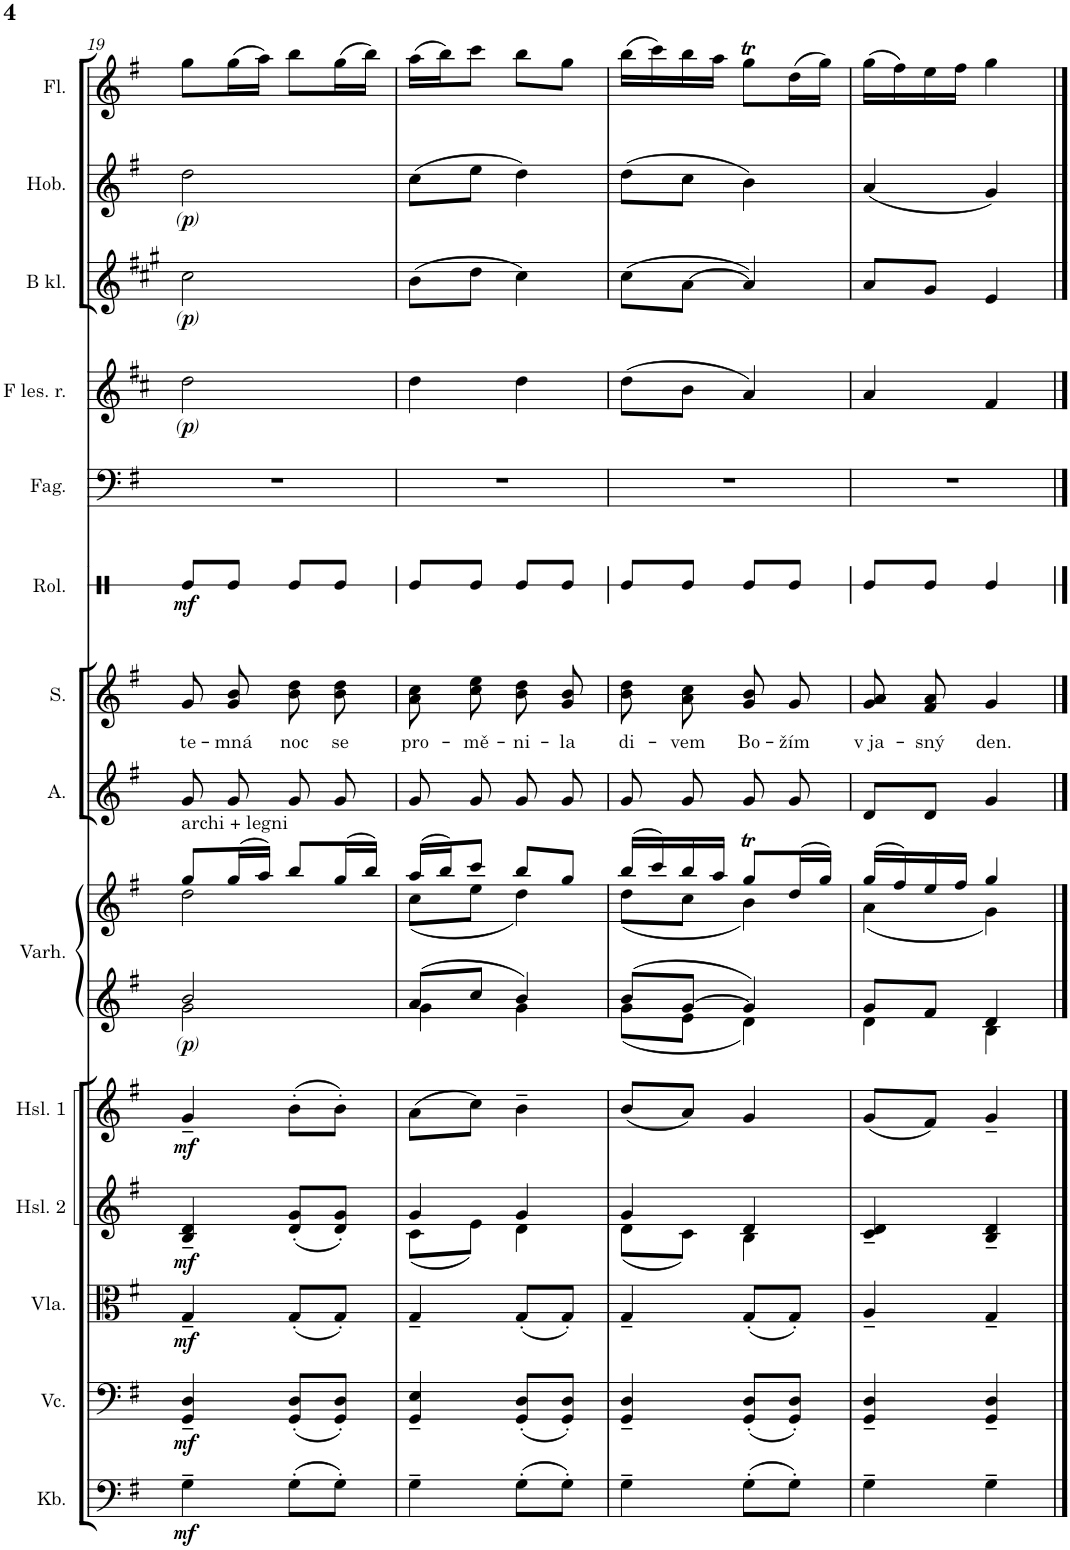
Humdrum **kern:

**kern	**dynam	**kern	**dynam	**kern	**dynam	**kern	**dynam	**kern	**dynam	**kern	**kern	**dynam	**kern	**kern	**text	**kern	**dynam	**kern	**kern	**dynam	**kern	**dynam	**kern	**dynam	**kern
*part14	*part14	*part13	*part13	*part12	*part12	*part11	*part11	*part10	*part10	*part9	*part9	*part9	*part8	*part7	*part7	*part6	*part6	*part5	*part4	*part4	*part3	*part3	*part2	*part2	*part1
*staff15	*staff15	*staff14	*staff14	*staff13	*staff13	*staff12	*staff12	*staff11	*staff11	*staff10	*staff9	*staff9/10	*staff8	*staff7	*staff7	*staff6	*staff6	*staff5	*staff4	*staff4	*staff3	*staff3	*staff2	*staff2	*staff1
*I"Kontrabas	*	*I"Violoncello	*	*I"Viola	*	*I"Housle 2	*	*I"Housle 1	*	*I"Varhany	*	*	*I"Alt	*I"Soprán	*	*I"Rolničky	*	*I"Fagot	*I"F lesní roh	*	*I"B klarinet	*	*I"Hoboj	*	*I"Flétna
*I'Kb.	*	*I'Vc.	*	*I'Vla.	*	*I'Hsl. 2	*	*I'Hsl. 1	*	*I'Varh.	*	*	*I'A.	*I'S.	*	*I'Rol.	*	*I'Fag.	*I'F les. r.	*	*I'B kl.	*	*I'Hob.	*	*I'Fl.
!!LO:PB:g=z
*clefF4	*	*clefF4	*	*clefC3	*	*clefG2	*	*clefG2	*	*clefG2	*clefG2	*	*clefG2	*clefG2	*	*clefX	*	*clefF4	*clefG2	*	*clefG2	*	*clefG2	*	*clefG2
*Trd7c12	*	*	*	*	*	*	*	*	*	*	*	*	*	*	*	*	*	*	*Trd4c7	*	*Trd1c2	*	*	*	*
*k[f#]	*	*k[f#]	*	*k[f#]	*	*k[f#]	*	*k[f#]	*	*k[f#]	*k[f#]	*	*k[f#]	*k[f#]	*	*k[]	*	*k[f#]	*k[f#c#]	*	*k[f#c#g#]	*	*k[f#]	*	*k[f#]
*M2/4	*	*M2/4	*	*M2/4	*	*M2/4	*	*M2/4	*	*M2/4	*M2/4	*	*M2/4	*M2/4	*	*M2/4	*	*M2/4	*M2/4	*	*M2/4	*	*M2/4	*	*M2/4
=19	=19	=19	=19	=19	=19	=19	=19	=19	=19	=19	=19	=19	=19	=19	=19	=19	=19	=19	=19	=19	=19	=19	=19	=19	=19
*	*	*	*	*	*	*	*	*	*	*^	*^	*	*	*	*	*	*	*	*	*	*	*	*	*	*
!	!	!	!	!	!	!	!	!	!	!	!	!LO:TX:a:t=archi + legni	!	!	!	!	!	!	!	!	!	!	!	!	!	!	!
!	!LO:DY:b	!	!LO:DY:b	!	!LO:DY:b	!	!LO:DY:b	!	!LO:DY:b	!	!	!	!	!LO:DY:b=2	!	!	!LO:LY:b	!	!	!	!	!	!	!	!	!	!
!	!	!	!	!	!	!	!	!	!	!	!	!	!	!LO:DY:n=1:b=2	!	!	!	!	!	!	!	!	!	!	!	!	!
!	!	!	!	!	!	!	!	!	!	!	!	!	!	!LO:DY:n=2:b=2	!	!	!	!	!LO:DY:b	!	!	!LO:DY:b	!	!	!	!	!
!	!	!	!	!	!	!	!	!	!	!	!	!	!	!	!	!	!	!	!	!	!	!LO:DY:n=1:b	!	!	!	!	!
!	!	!	!	!	!	!	!	!	!	!	!	!	!	!	!	!	!	!	!	!	!	!LO:DY:n=2:b	!	!LO:DY:b	!	!	!
!	!	!	!	!	!	!	!	!	!	!	!	!	!	!	!	!	!	!	!	!	!	!	!	!LO:DY:n=1:b	!	!	!
!	!	!	!	!	!	!	!	!	!	!	!	!	!	!	!	!	!	!	!	!	!	!	!	!LO:DY:n=2:b	!	!LO:DY:b	!
!	!	!	!	!	!	!	!	!	!	!	!	!	!	!	!	!	!	!	!	!	!	!	!	!	!	!LO:DY:n=1:b	!
!	!	!	!	!	!	!	!	!	!	!	!	!	!	!	!	!	!	!	!	!	!	!	!	!	!	!LO:DY:n=2:b	!
4G~\	mf	4GG/~ 4D/~	mf	4G~/	mf	4B/~ 4d/~	mf	4g~/	mf	2b/	2g\	8gg/L	2dd\	other-dynamics p other-dynamics	8g/	8g/L	te-	8Re/L	mf	2r	2dd\	other-dynamics p other-dynamics	2cc#\	other-dynamics p other-dynamics	2dd\	other-dynamics p other-dynamics	8gg\L
!	!	!	!	!	!	!	!	!	!	!	!	!	!	!	!	!	!LO:LY:b	!	!	!	!	!	!	!	!	!	!
.	.	.	.	.	.	.	.	.	.	.	.	(16gg/L	.	.	8g/	8g/ 8b/J	-mná	8Re/J	.	.	.	.	.	.	.	.	(16gg\L
.	.	.	.	.	.	.	.	.	.	.	.	16aa/JJ)	.	.	.	.	.	.	.	.	.	.	.	.	.	.	16aa\JJ)
!	!	!	!	!	!	!	!	!	!	!	!	!	!	!	!	!	!LO:LY:b	!	!	!	!	!	!	!	!	!	!
(8G'\L	.	(8GG/' 8D/'L	.	(8G'/L	.	(8d/' 8g/'L	.	(8b'\L	.	.	.	8bb/L	.	.	8g/	8b\ 8dd\L	noc	8Re/L	.	.	.	.	.	.	.	.	8bb\L
!	!	!	!	!	!	!	!	!	!	!	!	!	!	!	!	!	!LO:LY:b	!	!	!	!	!	!	!	!	!	!
8G'\J)	.	8GG/' 8D/'J)	.	8G'/J)	.	8d/' 8g/'J)	.	8b'\J)	.	.	.	(16gg/L	.	.	8g/	8b\ 8dd\J	se	8Re/J	.	.	.	.	.	.	.	.	(16gg\L
.	.	.	.	.	.	.	.	.	.	.	.	16bb/JJ)	.	.	.	.	.	.	.	.	.	.	.	.	.	.	16bb\JJ)
=20	=20	=20	=20	=20	=20	=20	=20	=20	=20	=20	=20	=20	=20	=20	=20	=20	=20	=20	=20	=20	=20	=20	=20	=20	=20	=20	=20
*	*	*	*	*	*	*^	*	*	*	*	*	*	*	*	*	*	*	*	*	*	*	*	*	*	*	*	*
!	!	!	!	!	!	!	!	!	!	!	!	!	!	!	!	!	!	!LO:LY:b	!	!	!	!	!	!	!	!	!	!
4G~\	.	4GG/~ 4E/~	.	4G~/	.	4g/	(8c\L	.	(8a\L	.	8a/L	4g\	(16aa/LL	(8cc\L	.	8g/	8a\ 8cc\L	pro-	8Re/L	.	2r	4dd\	.	(8b\L	.	(8cc\L	.	(16aa\LL
.	.	.	.	.	.	.	.	.	.	.	.	.	16bb/J)	.	.	.	.	.	.	.	.	.	.	.	.	.	.	16bb\J)
!	!	!	!	!	!	!	!	!	!	!	!	!	!	!	!	!	!	!LO:LY:b	!	!	!	!	!	!	!	!	!	!
.	.	.	.	.	.	.	8e\J)	.	8cc\J)	.	8cc/J	.	8ccc/J	8ee\J	.	8g/	8cc\ 8ee\J	-mě-	8Re/J	.	.	.	.	8dd\J	.	8ee\J	.	8ccc\J
!	!	!	!	!	!	!	!	!	!	!	!	!	!	!	!	!	!	!LO:LY:b	!	!	!	!	!	!	!	!	!	!
(8G'\L	.	(8GG/' 8D/'L	.	(8G'/L	.	4g/	4d\	.	4b~\	.	4b/	4g\	8bb/L	4dd\)	.	8g/	8b\ 8dd\L	-ni-	8Re/L	.	.	4dd\	.	4cc#\)	.	4dd\)	.	8bb\L
!	!	!	!	!	!	!	!	!	!	!	!	!	!	!	!	!	!	!LO:LY:b	!	!	!	!	!	!	!	!	!	!
8G'\J)	.	8GG/' 8D/'J)	.	8G'/J)	.	.	.	.	.	.	.	.	8gg/J	.	.	8g/	8g\ 8b\J	-la	8Re/J	.	.	.	.	.	.	.	.	8gg\J
=21	=21	=21	=21	=21	=21	=21	=21	=21	=21	=21	=21	=21	=21	=21	=21	=21	=21	=21	=21	=21	=21	=21	=21	=21	=21	=21	=21	=21
!	!	!	!	!	!	!	!	!	!	!	!	!	!	!	!	!	!	!LO:LY:b	!	!	!	!	!	!	!	!	!	!
4G~\	.	4GG/~ 4D/~	.	4G~/	.	4g/	(8d\L	.	(8b/L	.	8b/L	8g\L	(16bb/LL	(8dd\L	.	8g/	8b\ 8dd\L	di-	8Re/L	.	2r	(8dd\L	.	(8cc#\L	.	(8dd\L	.	(16bb\LL
.	.	.	.	.	.	.	.	.	.	.	.	.	16ccc/)	.	.	.	.	.	.	.	.	.	.	.	.	.	.	16ccc\)
!	!	!	!	!	!	!	!	!	!	!	!	!	!	!	!	!	!	!LO:LY:b	!	!	!	!	!	!	!	!	!	!
.	.	.	.	.	.	.	8c\J)	.	8a/J)	.	[8g/J	8e\J	16bb/	8cc\J	.	8g/	8a\ 8cc\J	-vem	8Re/J	.	.	8b\J	.	[8a\J	.	8cc\J	.	16bb\
.	.	.	.	.	.	.	.	.	.	.	.	.	16aa/JJ	.	.	.	.	.	.	.	.	.	.	.	.	.	.	16aa\JJ
!	!	!	!	!	!	!	!	!	!	!	!	!	!	!	!	!	!	!LO:LY:b	!	!	!	!	!	!	!	!	!	!
(8G'\L	.	(8GG/' 8D/'L	.	(8G'/L	.	4d/	4B\	.	4g/	.	4g/]	4d\	8ggT/L	4b\)	.	8g/	8g/ 8b/L	Bo-	8Re/L	.	.	4a/)	.	4a/])	.	4b\)	.	8ggT\L
!	!	!	!	!	!	!	!	!	!	!	!	!	!	!	!	!	!	!LO:LY:b	!	!	!	!	!	!	!	!	!	!
8G'\J)	.	8GG/' 8D/'J)	.	8G'/J)	.	.	.	.	.	.	.	.	(16dd/L	.	.	8g/	8g/J	-žím	8Re/J	.	.	.	.	.	.	.	.	(16dd\L
.	.	.	.	.	.	.	.	.	.	.	.	.	16gg/JJ)	.	.	.	.	.	.	.	.	.	.	.	.	.	.	16gg\JJ)
*	*	*	*	*	*	*v	*v	*	*	*	*	*	*	*	*	*	*	*	*	*	*	*	*	*	*	*	*	*
=22	=22	=22	=22	=22	=22	=22	=22	=22	=22	=22	=22	=22	=22	=22	=22	=22	=22	=22	=22	=22	=22	=22	=22	=22	=22	=22	=22
!	!	!	!	!	!	!	!	!	!	!	!	!	!	!	!	!	!LO:LY:b	!	!	!	!	!	!	!	!	!	!
4G~\	.	4GG/~ 4D/~	.	4A~/	.	4c/~ 4d/~	.	(8g/L	.	8g/L	4d\	(16gg/LL	(4a\	.	8d/L	8g/ 8a/L	v ja-	8Re/L	.	2r	4a/	.	8a/L	.	(4a/	.	(16gg\LL
.	.	.	.	.	.	.	.	.	.	.	.	16ff#/)	.	.	.	.	.	.	.	.	.	.	.	.	.	.	16ff#\)
!	!	!	!	!	!	!	!	!	!	!	!	!	!	!	!	!	!LO:LY:b	!	!	!	!	!	!	!	!	!	!
.	.	.	.	.	.	.	.	8f#/J)	.	8f#/J	.	16ee/	.	.	8d/J	8f#/ 8a/J	-sný	8Re/J	.	.	.	.	8g#/J	.	.	.	16ee\
.	.	.	.	.	.	.	.	.	.	.	.	16ff#/JJ	.	.	.	.	.	.	.	.	.	.	.	.	.	.	16ff#\JJ
!	!	!	!	!	!	!	!	!	!	!	!	!	!	!	!	!	!LO:LY:b	!	!	!	!	!	!	!	!	!	!
4G~\	.	4GG/~ 4D/~	.	4G~/	.	4B/~ 4d/~	.	4g~/	.	4d/	4B\	4gg/	4g\)	.	4g/	4g/	den.	4Re/	.	.	4f#/	.	4e/	.	4g/)	.	4gg\
*	*	*	*	*	*	*	*	*	*	*v	*v	*	*	*	*	*	*	*	*	*	*	*	*	*	*	*	*
*	*	*	*	*	*	*	*	*	*	*	*v	*v	*	*	*	*	*	*	*	*	*	*	*	*	*	*
==	==	==	==	==	==	==	==	==	==	==	==	==	==	==	==	==	==	==	==	==	==	==	==	==	==
*-	*-	*-	*-	*-	*-	*-	*-	*-	*-	*-	*-	*-	*-	*-	*-	*-	*-	*-	*-	*-	*-	*-	*-	*-	*-
